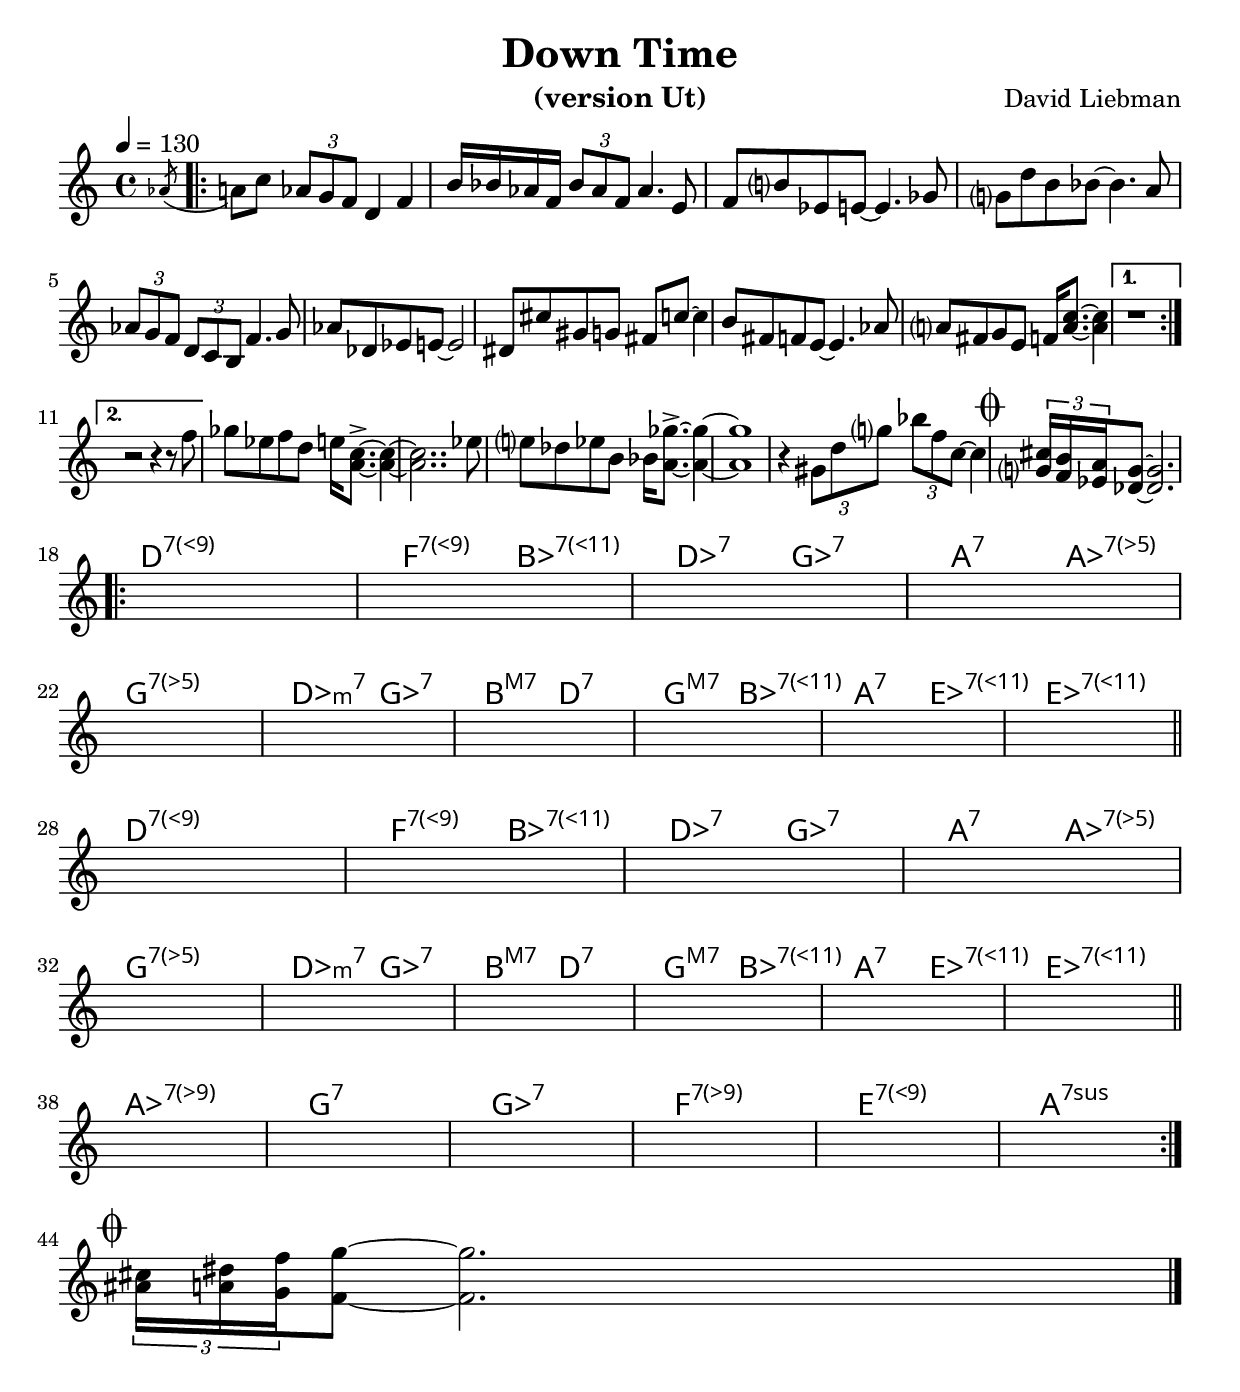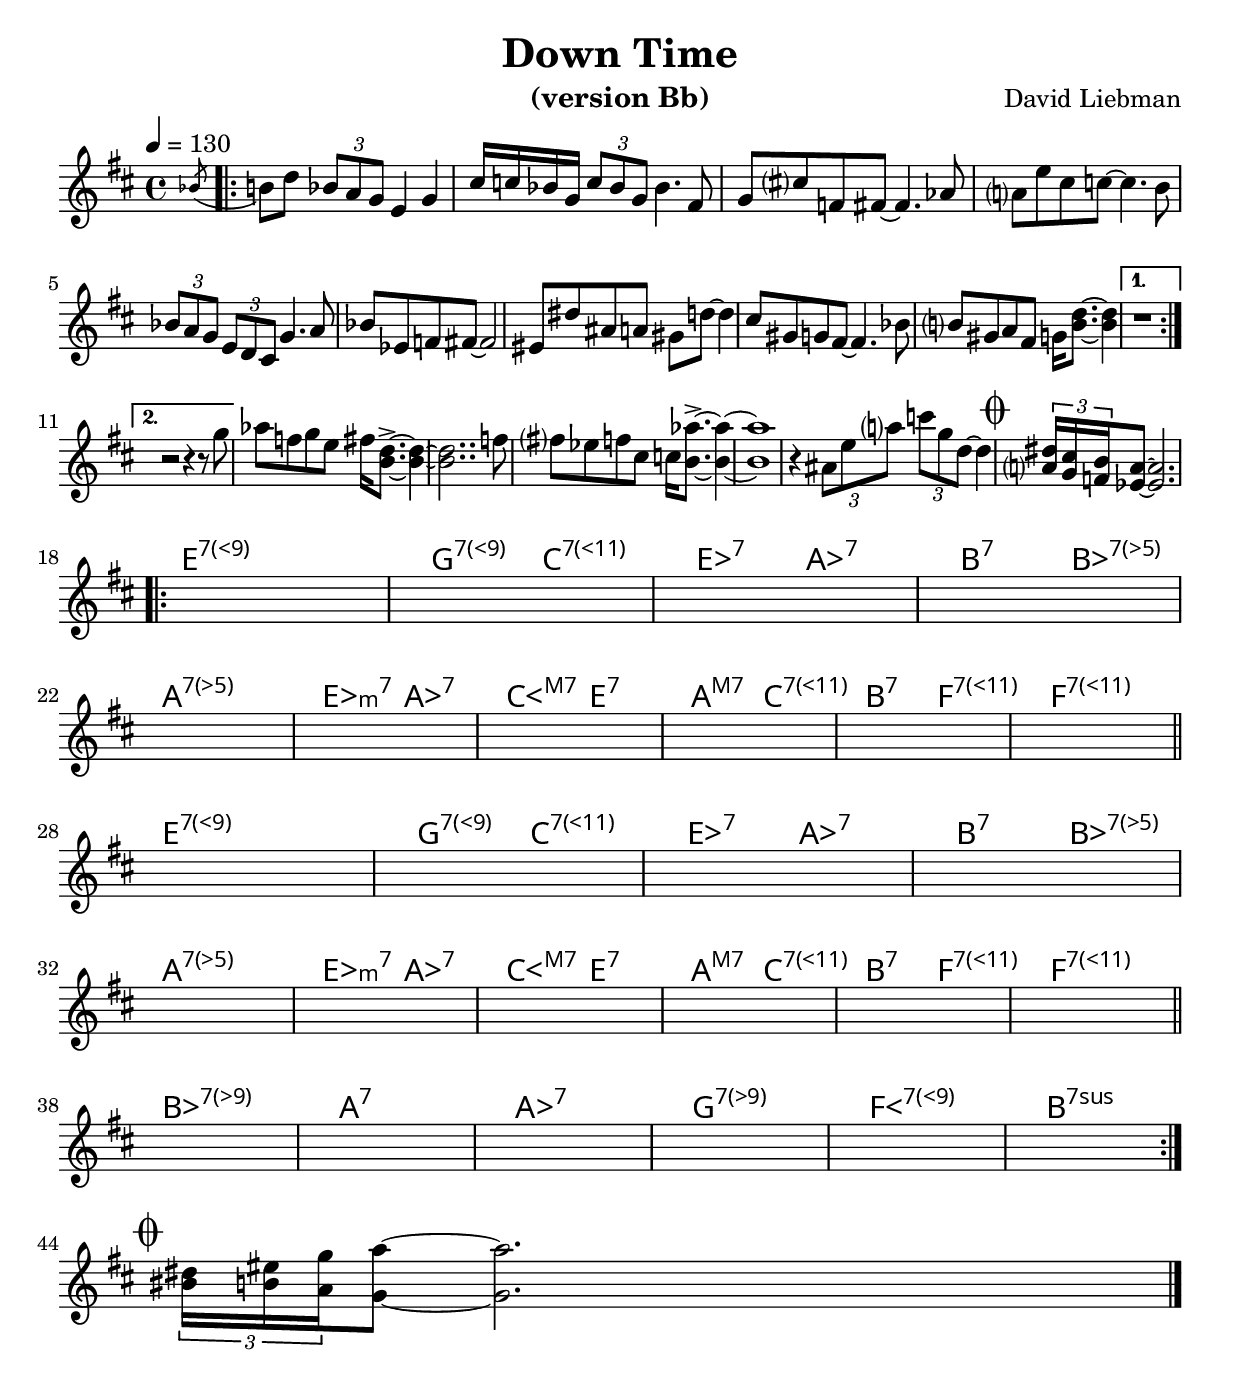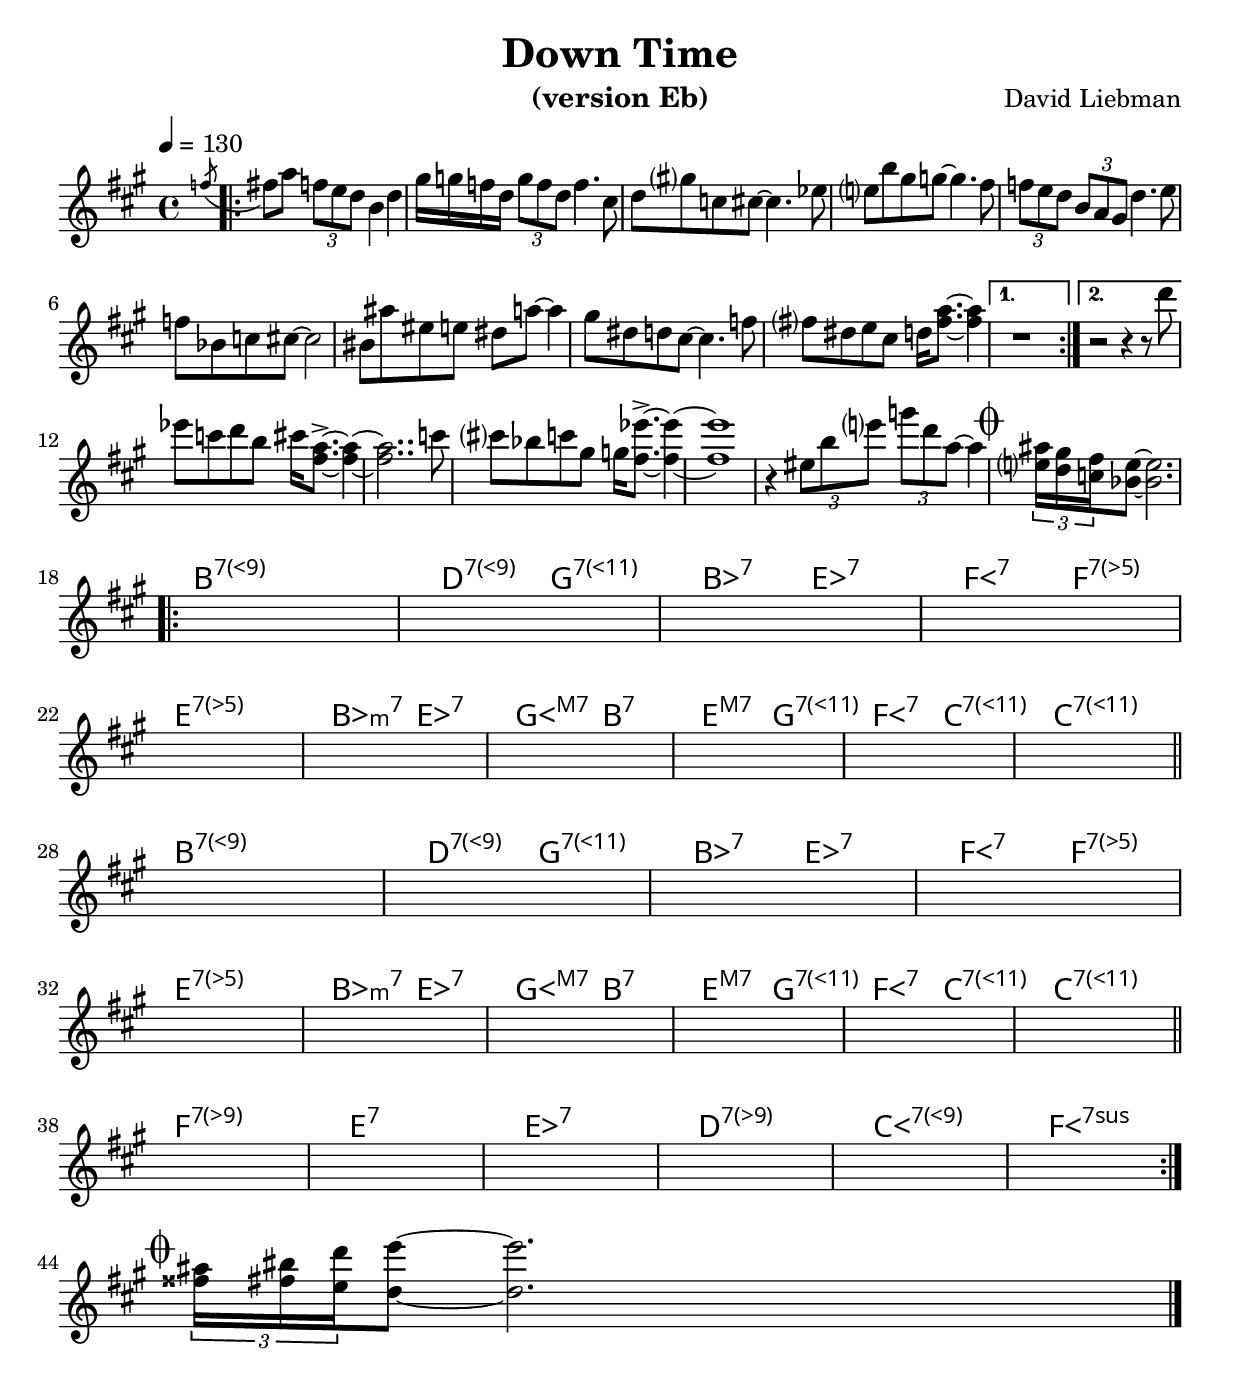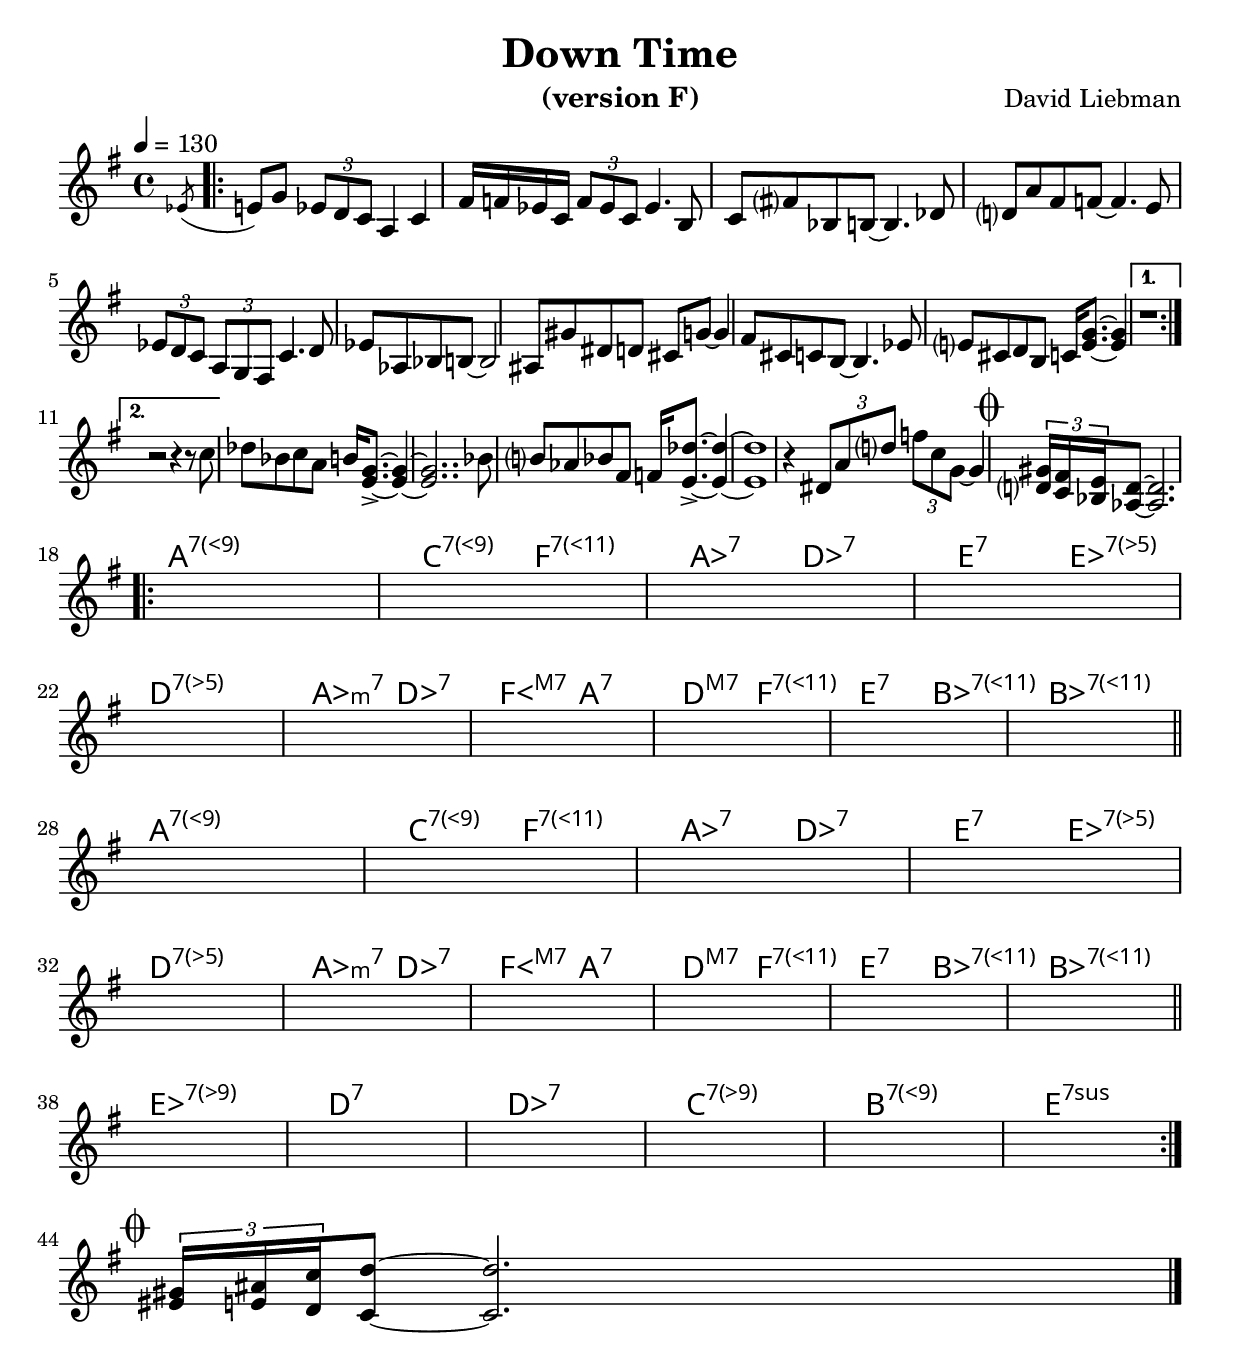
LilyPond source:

% Created on Sun Mar 14 14:57:14 CET 2010
\version "2.22.0"

#(set-global-staff-size 22)
#(set-default-paper-size "a4")


\include "utils/AccordsJazzDefs.ly"

\paper { indent = 0\cm} 


\header {
	title = "Down Time" 
 	composer = "David Liebman"
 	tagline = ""

}


accords = \chords {
\repeat volta 2 {
	\repeat unfold 9 {s1}
}
\alternative {{s1} {s1}}
\repeat unfold 6 {s1} \break
d1:7.9+ f2:7.9+ bes:7.11+ des:7 ges:7 a:7 aes:7.5- \break
g1:7.5- des2:min7 ges:7  b:maj d:7 g:maj bes:7.11+
a:7 ees:7.11+ ees1:7.11+ \break
d1:7.9+ f2:7.9+ bes:7.11+ des:7 ges:7  a:7 aes:7.5- \break
g1:7.5- des2:min7 ges:7 b:maj d:7 g:maj bes:7.11+ 
a:7 ees:7.11+ ees1:7.11+ \break
aes:7.9- g:7sus ges:7 f:7.9- e:7.9+ a:7sus4
}

theme = \new Staff {
	\time 4/4
	%\override Score.MetronomeMark.stencil = ##f
	\tempo 4 = 130 
	%\set Staff.instrumentName = "Bb"
	\set Staff.midiInstrument = "trumpet"
	%\transposition bes,,
	\key c \major
	\clef treble
	\relative c' {
		\accidentalStyle modern-cautionary
 % Type notes here  
	\repeat volta 2 {
		\acciaccatura {aes'8} a8 c \tuplet 3/2 {aes g f} d4 f
		b16 bes aes f \tuplet 3/2 {bes8 aes f} aes4. e8
		f b ees, e~ e4. ges8
		g d' b bes~ bes4. a8
		\tuplet 3/2 {aes g f} \tuplet 3/2 { d c b} f'4. g8
		aes des, ees e~ e2
		dis8 cis' gis g fis c'~ c4
		b8 fis f e~ e4. aes8
		a fis g e
		<<
		{f16 a8.~ a4}
		{s16 c8.~ c4}
		>>		
		}
		\alternative {
			{r1}
			{r2 r4 r8 f}
		}
	ges ees f d e16
<<
{c8.->~ c4~ c2..}
{a8.~ a4~ a2..}
>>
ees'8
e des ees b bes16 <<{a8.~ a4~ a1}{ges'8.->~ ges4~ ges1}>>
r4 \tuplet 3/2 {gis,8 d' g} \tuplet 3/2 {bes f c~} c4
\mark \markup {\musicglyph "scripts.coda" }
<<{\tuplet 3/2 {cis16 b a} g8~ g2.}{\tuplet 3/2 {g16 f ees } des8~ des2.}>>
\repeat volta 2 {
\repeat unfold 10 {s1} \bar "||"
\repeat unfold 10 {s1} \bar "||"
\repeat unfold 6 {s1}
\break
}
\mark \markup {\musicglyph "scripts.coda" } 
<<{\tuplet 3/2 {cis'16 dis f} g8~ g2.}{\tuplet 3/2 {ais,16 a g} f8~ f2.}>>
\bar "|."
}
}


\include "utils/books.ly"